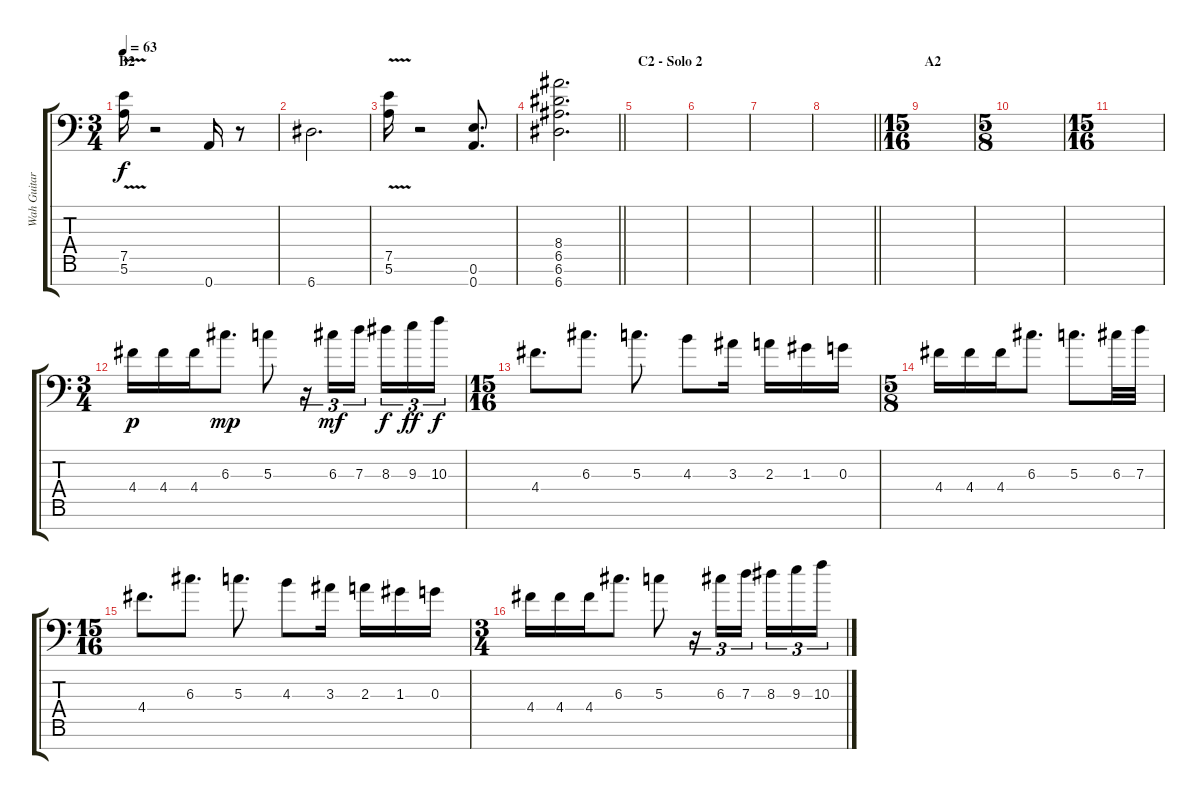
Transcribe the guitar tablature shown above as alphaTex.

\track ("Wah Guitar" "Wah Guitar") {instrument overdrivenguitar}
\staff {score tabs}
\tuning (E4 B3 G3 D3 A2 E2 A1) {hide}
\ts (3 4)
\section ("" "B2")
\tempo 63
\clef f4
\ks c
(7.5 5.6{v}).16{dy f} r.2 0.7.16 r.8 |
6.7.2{d} |
(7.5 5.6{v}).16 r.2 (0.6 0.7).8{d} |
\barLineRight lightlight
(8.4 6.5 6.6 6.7).2{d} |
\section ("" "C2 - Solo 2")
|
|
|
\barLineRight lightlight
|
\ts (15 16)
\section ("" "A2")
|
\ts (5 8)
|
\ts (15 16)
|
\ts (3 4)
4.4.16{dy p} 4.4.16 4.4.16 6.3.8{d dy mp} 5.3.8 r.16{tu (3 2)} 6.3.16{tu (3 2) dy mf} 7.3.16{tu (3 2) beam splitsecondary} 8.3.16{tu (3 2) dy f} 9.3.16{tu (3 2) dy ff} 10.3.16{tu (3 2) dy f} |
\ts (15 16)
4.4.8{d} 6.3.8{d} 5.3.8{d} 4.3.8 3.3.16 2.3.16 1.3.16 0.3.16 |
\ts (5 8)
4.4.16 4.4.16 4.4.16 6.3.8{d} 5.3.8{d} 6.3.32 7.3.32 |
\ts (15 16)
4.4.8{d} 6.3.8{d} 5.3.8{d} 4.3.8 3.3.16 2.3.16 1.3.16 0.3.16 |
\ts (3 4)
4.4.16 4.4.16 4.4.16 6.3.8{d} 5.3.8 r.16{tu (3 2)} 6.3.16{tu (3 2)} 7.3.16{tu (3 2) beam splitsecondary} 8.3.16{tu (3 2)} 9.3.16{tu (3 2)} 10.3.16{tu (3 2)}
